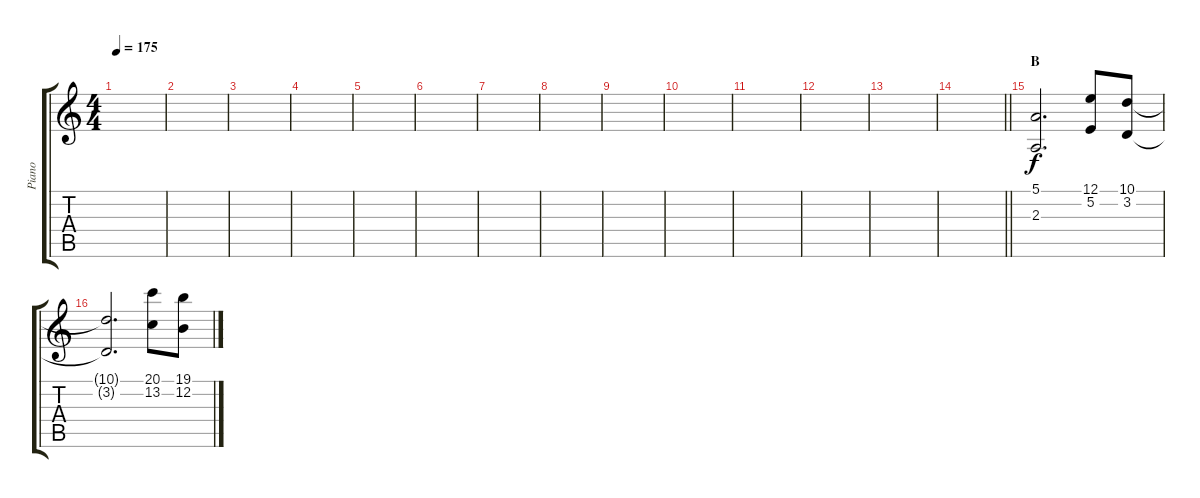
\track ("Piano" "Piano") {instrument acousticgrandpiano}
\staff {score tabs}
\tuning (E4 B3 G3 D3 A2 E2) {hide}
\ts (4 4)
\tempo 175
\clef g2
\ks c
|
|
|
|
|
|
|
|
|
|
|
|
|
\barLineRight lightlight
|
\section ("" "B")
(5.1 2.3).2{d} (12.1 5.2).8 (10.1 3.2).8 |
(10.1{t} 3.2{t}).2{d} (20.1 13.2).8 (19.1 12.2).8
